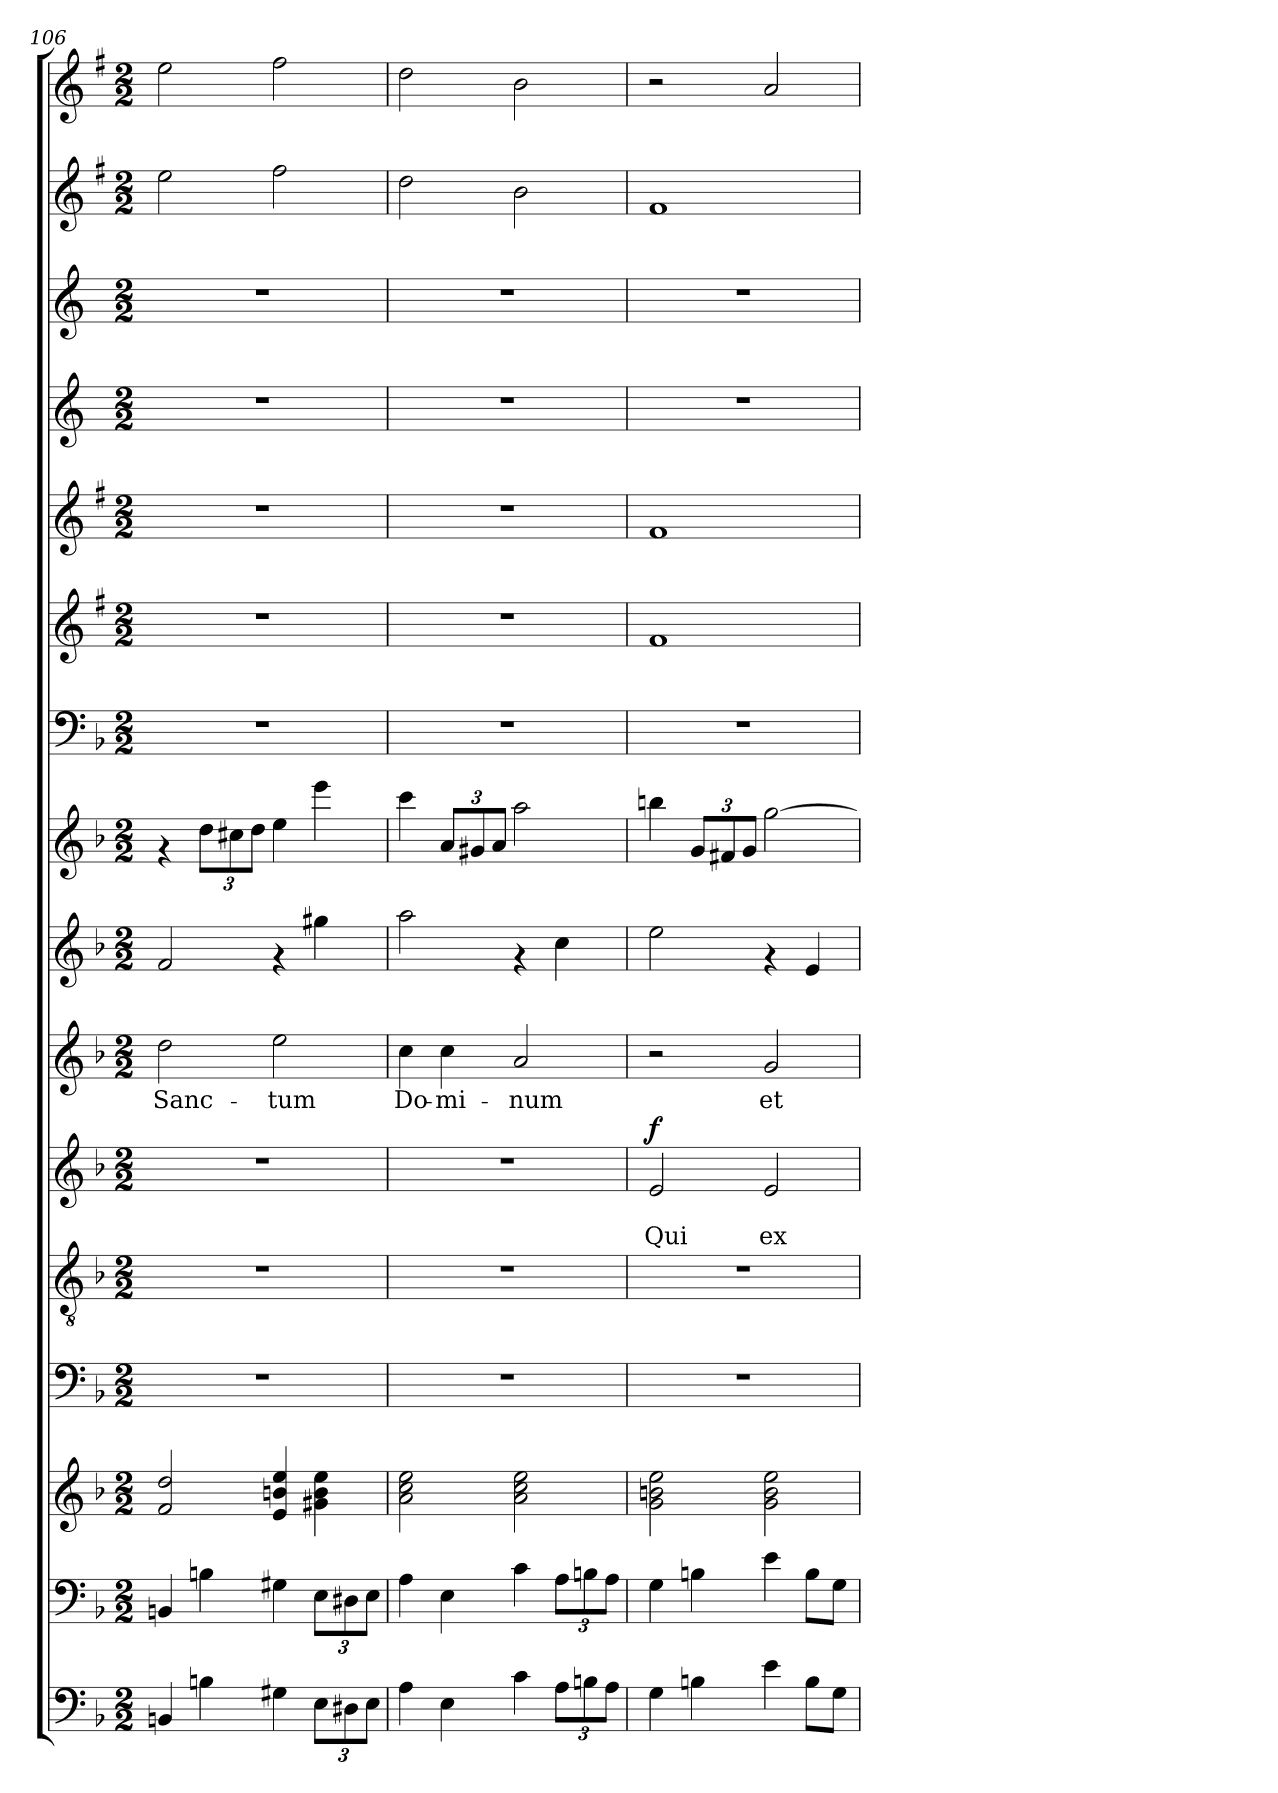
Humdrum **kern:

**kern	**kern	**kern	**kern	**kern	**kern	**text	**text	**dynam	**kern	**text	**kern	**kern	**kern	**kern	**kern	**kern	**kern	**kern	**kern
*part15	*part14	*part14	*part13	*part12	*part11	*part11	*part11	*part11	*part10	*part10	*part9	*part8	*part7	*part6	*part5	*part4	*part3	*part2	*part1
*staff16	*staff15	*staff14	*staff13	*staff12	*staff11	*staff11	*staff11	*staff11	*staff10	*staff10	*staff9	*staff8	*staff7	*staff6	*staff5	*staff4	*staff3	*staff2	*staff1
*clefF4	*clefF4	*clefG2	*clefF4	*clefGv2	*clefG2	*	*	*	*clefG2	*	*clefG2	*clefG2	*clefF4	*clefG2	*clefG2	*clefG2	*clefG2	*clefG2	*clefG2
*	*	*	*	*	*	*	*	*	*	*	*	*	*	*ITrd1c2	*ITrd1c2	*ITrd-3c-5	*ITrd-3c-5	*ITrd1c2	*ITrd1c2
*k[b-]	*k[b-]	*k[b-]	*k[b-]	*k[b-]	*k[b-]	*	*	*	*k[b-]	*	*k[b-]	*k[b-]	*k[b-]	*k[b-]	*k[b-]	*k[b-]	*k[b-]	*k[b-]	*k[b-]
*F:	*F:	*F:	*F:	*F:	*F:	*	*	*	*F:	*	*F:	*F:	*F:	*F:	*F:	*F:	*F:	*F:	*F:
*M2/2	*M2/2	*M2/2	*M2/2	*M2/2	*M2/2	*	*	*	*M2/2	*	*M2/2	*M2/2	*M2/2	*M2/2	*M2/2	*M2/2	*M2/2	*M2/2	*M2/2
=106	=106	=106	=106	=106	=106	=106	=106	=106	=106	=106	=106	=106	=106	=106	=106	=106	=106	=106	=106
!	!	!	!	!	!	!	!	!	!	!LO:LY:b	!	!	!	!	!	!	!	!	!
4BBn/	4BBn/	2f/ 2dd/	1r	1r	1r	.	.	.	2dd\	Sanc-	2f/	4rf	1r	1r	1r	1r	1r	2dd\	2dd\
*	*	*	*	*	*	*	*	*	*	*	*	*Xbrackettup	*	*	*	*	*	*	*
4Bn\	4Bn\	.	.	.	.	.	.	.	.	.	.	12dd\L	.	.	.	.	.	.	.
.	.	.	.	.	.	.	.	.	.	.	.	12cc#X\	.	.	.	.	.	.	.
.	.	.	.	.	.	.	.	.	.	.	.	12dd\J	.	.	.	.	.	.	.
!	!	!	!	!	!	!	!	!	!	!LO:LY:b	!	!	!	!	!	!	!	!	!
4G#X\	4G#X\	4e/ 4bn/ 4ee/	.	.	.	.	.	.	2ee\	-tum	4rf	4ee\	.	.	.	.	.	2ee\	2ee\
12E\L	12E\L	4g#X\ 4b\ 4ee\	.	.	.	.	.	.	.	.	4gg#X\	4eee\	.	.	.	.	.	.	.
12D#X\	12D#X\	.	.	.	.	.	.	.	.	.	.	.	.	.	.	.	.	.	.
12E\J	12E\J	.	.	.	.	.	.	.	.	.	.	.	.	.	.	.	.	.	.
!!LO:PB:g=z
=107	=107	=107	=107	=107	=107	=107	=107	=107	=107	=107	=107	=107	=107	=107	=107	=107	=107	=107	=107
!	!	!	!	!	!	!	!	!	!	!LO:LY:b	!	!	!	!	!	!	!	!	!
4A\	4A\	2a\ 2cc\ 2ee\	1r	1r	1r	.	.	.	4cc\	Do-	2aa\	4ccc\	1r	1r	1r	1r	1r	2cc\	2cc\
!	!	!	!	!	!	!	!	!	!	!LO:LY:b	!	!	!	!	!	!	!	!	!
4E\	4E\	.	.	.	.	.	.	.	4cc\	-mi-	.	12a/L	.	.	.	.	.	.	.
.	.	.	.	.	.	.	.	.	.	.	.	12g#X/	.	.	.	.	.	.	.
.	.	.	.	.	.	.	.	.	.	.	.	12a/J	.	.	.	.	.	.	.
!	!	!	!	!	!	!	!	!	!	!LO:LY:b	!	!	!	!	!	!	!	!	!
4c\	4c\	2a\ 2cc\ 2ee\	.	.	.	.	.	.	2a/	-num	4rf	2aa\	.	.	.	.	.	2a\	2a\
12A\L	12A\L	.	.	.	.	.	.	.	.	.	4cc\	.	.	.	.	.	.	.	.
12Bn\	12Bn\	.	.	.	.	.	.	.	.	.	.	.	.	.	.	.	.	.	.
12A\J	12A\J	.	.	.	.	.	.	.	.	.	.	.	.	.	.	.	.	.	.
=108	=108	=108	=108	=108	=108	=108	=108	=108	=108	=108	=108	=108	=108	=108	=108	=108	=108	=108	=108
!	!	!	!	!	!	!	!LO:LY:b	!LO:DY:a	!	!	!	!	!	!	!	!	!	!	!
4G\	4G\	2g\ 2bn\ 2ee\	1r	1r	2e/	.	Qui	f	2r	.	2ee\	4bbn\	1r	1e	1e	1r	1r	1e	2r
4Bn\	4Bn\	.	.	.	.	.	.	.	.	.	.	12g/L	.	.	.	.	.	.	.
.	.	.	.	.	.	.	.	.	.	.	.	12f#X/	.	.	.	.	.	.	.
.	.	.	.	.	.	.	.	.	.	.	.	12g/J	.	.	.	.	.	.	.
!	!	!	!	!	!	!	!LO:LY:b	!	!	!LO:LY:b	!	!	!	!	!	!	!	!	!
4e\	4e\	2g\ 2b\ 2ee\	.	.	2e/	.	ex	.	2g/	et	4rf	[>2gg\	.	.	.	.	.	.	2g/
8B\L	8B\L	.	.	.	.	.	.	.	.	.	4e/	.	.	.	.	.	.	.	.
8G\J	8G\J	.	.	.	.	.	.	.	.	.	.	.	.	.	.	.	.	.	.
=	=	=	=	=	=	=	=	=	=	=	=	=	=	=	=	=	=	=	=
*-	*-	*-	*-	*-	*-	*-	*-	*-	*-	*-	*-	*-	*-	*-	*-	*-	*-	*-	*-
